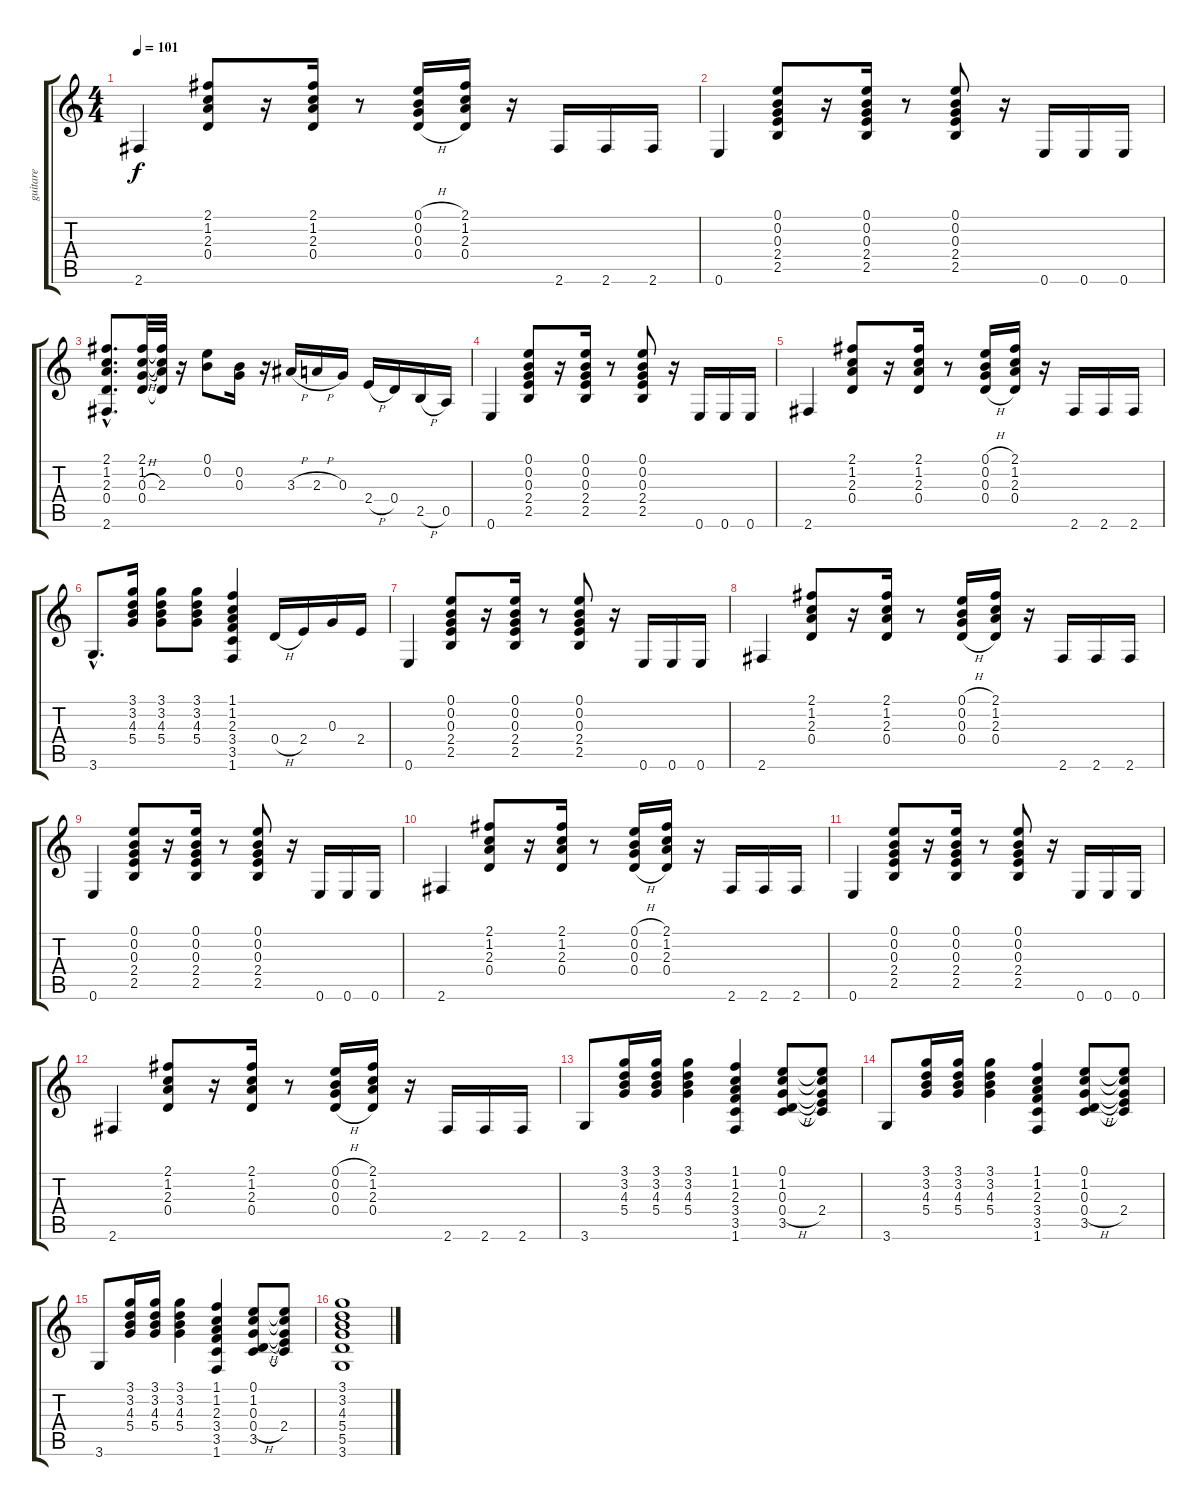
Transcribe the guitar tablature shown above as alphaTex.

\track ("guitare" "guitare") {instrument acousticguitarsteel}
\staff {score tabs}
\tuning (E4 B3 G3 D3 A2 E2) {hide}
\ts (4 4)
\tempo 101
\clef g2
\ks c
2.6.4{dy f} (2.1 1.2 2.3 0.4).8 r.16 (2.1 1.2 2.3 0.4).16 r.8 (0.1{h} 0.2{h} 0.3{h} 0.4{h}).16 (2.1 1.2 2.3 0.4).16 r.16 2.6.16 2.6.16 2.6.16 |
0.6.4 (0.1 0.2 0.3 2.4 2.5).8 r.16 (0.1 0.2 0.3 2.4 2.5).16 r.8 (0.1 0.2 0.3 2.4 2.5).8 r.16 0.6.16 0.6.16 0.6.16 |
(2.1{hac} 1.2{hac} 2.3{hac} 0.4{hac} 2.6{hac}).8{d} (2.1 1.2 0.3{h} 0.4).32 (2.1{t} 1.2{t} 2.3 0.4{t}).32 r.16 (0.1 0.2).8 (0.2 0.3).16 r.16 3.3{h}.16 2.3{h}.16 0.3.16 2.4{h}.16 0.4.16 2.5{h}.16 0.5.16 |
0.6.4 (0.1 0.2 0.3 2.4 2.5).8 r.16 (0.1 0.2 0.3 2.4 2.5).16 r.8 (0.1 0.2 0.3 2.4 2.5).8 r.16 0.6.16 0.6.16 0.6.16 |
2.6.4 (2.1 1.2 2.3 0.4).8 r.16 (2.1 1.2 2.3 0.4).16 r.8 (0.1{h} 0.2{h} 0.3{h} 0.4{h}).16 (2.1 1.2 2.3 0.4).16 r.16 2.6.16 2.6.16 2.6.16 |
3.6{hac}.8{d} (3.1 3.2 4.3 5.4).16 (3.1 3.2 4.3 5.4).8 (3.1 3.2 4.3 5.4).8 (1.1 1.2 2.3 3.4 3.5 1.6).4 0.4{h}.16 2.4.16 0.3.16 2.4.16 |
0.6.4 (0.1 0.2 0.3 2.4 2.5).8 r.16 (0.1 0.2 0.3 2.4 2.5).16 r.8 (0.1 0.2 0.3 2.4 2.5).8 r.16 0.6.16 0.6.16 0.6.16 |
2.6.4 (2.1 1.2 2.3 0.4).8 r.16 (2.1 1.2 2.3 0.4).16 r.8 (0.1{h} 0.2{h} 0.3{h} 0.4{h}).16 (2.1 1.2 2.3 0.4).16 r.16 2.6.16 2.6.16 2.6.16 |
0.6.4 (0.1 0.2 0.3 2.4 2.5).8 r.16 (0.1 0.2 0.3 2.4 2.5).16 r.8 (0.1 0.2 0.3 2.4 2.5).8 r.16 0.6.16 0.6.16 0.6.16 |
2.6.4 (2.1 1.2 2.3 0.4).8 r.16 (2.1 1.2 2.3 0.4).16 r.8 (0.1{h} 0.2{h} 0.3{h} 0.4{h}).16 (2.1 1.2 2.3 0.4).16 r.16 2.6.16 2.6.16 2.6.16 |
0.6.4 (0.1 0.2 0.3 2.4 2.5).8 r.16 (0.1 0.2 0.3 2.4 2.5).16 r.8 (0.1 0.2 0.3 2.4 2.5).8 r.16 0.6.16 0.6.16 0.6.16 |
2.6.4 (2.1 1.2 2.3 0.4).8 r.16 (2.1 1.2 2.3 0.4).16 r.8 (0.1{h} 0.2{h} 0.3{h} 0.4{h}).16 (2.1 1.2 2.3 0.4).16 r.16 2.6.16 2.6.16 2.6.16 |
3.6.8 (3.1 3.2 4.3 5.4).16 (3.1 3.2 4.3 5.4).16 (3.1 3.2 4.3 5.4).4 (1.1 1.2 2.3 3.4 3.5 1.6).4 (0.1 1.2 0.3 0.4{h} 3.5).8 (0.1{t} 1.2{t} 0.3{t} 2.4 3.5{t}).8 |
3.6.8 (3.1 3.2 4.3 5.4).16 (3.1 3.2 4.3 5.4).16 (3.1 3.2 4.3 5.4).4 (1.1 1.2 2.3 3.4 3.5 1.6).4 (0.1 1.2 0.3 0.4{h} 3.5).8 (0.1{t} 1.2{t} 0.3{t} 2.4 3.5{t}).8 |
3.6.8 (3.1 3.2 4.3 5.4).16 (3.1 3.2 4.3 5.4).16 (3.1 3.2 4.3 5.4).4 (1.1 1.2 2.3 3.4 3.5 1.6).4 (0.1 1.2 0.3 0.4{h} 3.5).8 (0.1{t} 1.2{t} 0.3{t} 2.4 3.5{t}).8 |
(3.1 3.2 4.3 5.4 5.5 3.6).1
